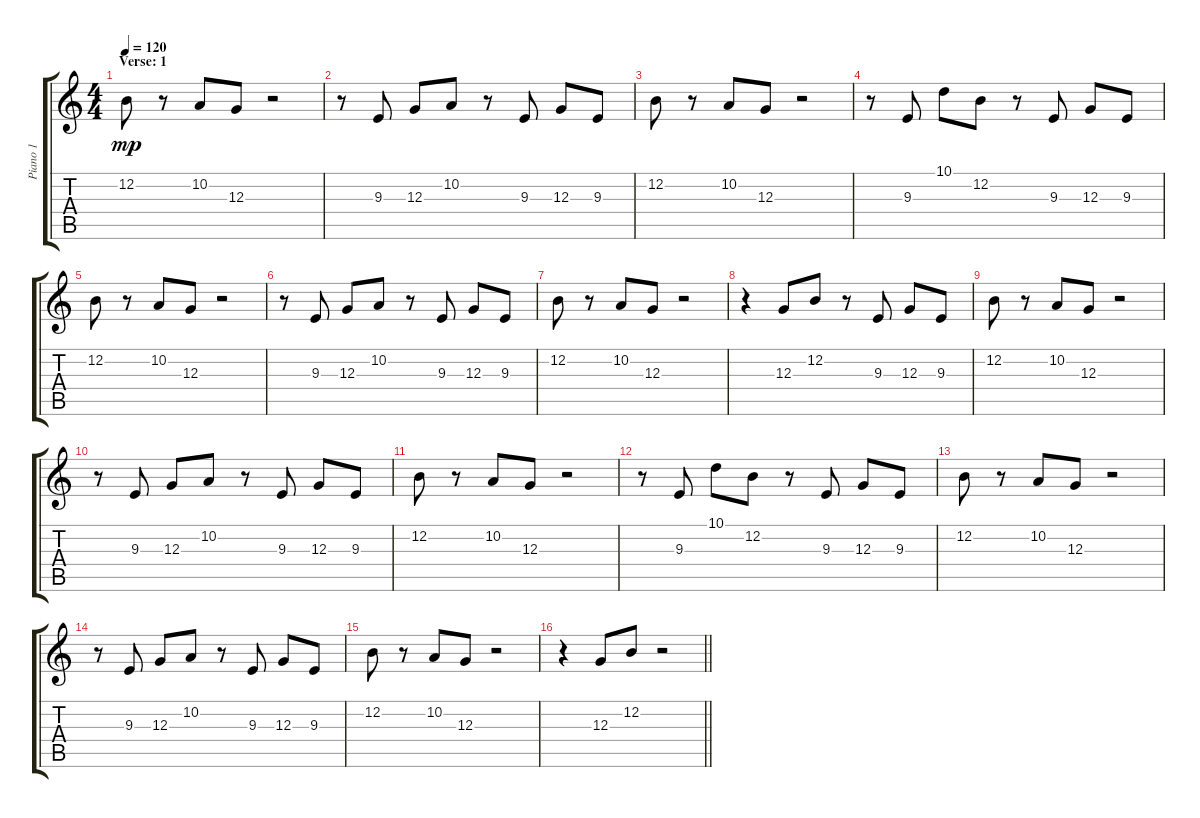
\track ("Piano 1" "Piano 1") {instrument stringensemble1}
\staff {score tabs}
\tuning (E4 B3 G3 D3 A2 E2) {hide}
\ts (4 4)
\section ("" "Verse: 1")
\tempo 120
\clef g2
\ks c
12.2.8{dy mp} r.8 10.2.8 12.3.8 r.2 |
r.8 9.3.8 12.3.8 10.2.8 r.8 9.3.8 12.3.8 9.3.8 |
12.2.8 r.8 10.2.8 12.3.8 r.2 |
r.8 9.3.8 10.1.8 12.2.8 r.8 9.3.8 12.3.8 9.3.8 |
12.2.8 r.8 10.2.8 12.3.8 r.2 |
r.8 9.3.8 12.3.8 10.2.8 r.8 9.3.8 12.3.8 9.3.8 |
12.2.8 r.8 10.2.8 12.3.8 r.2 |
r.4 12.3.8 12.2.8 r.8 9.3.8 12.3.8 9.3.8 |
12.2.8 r.8 10.2.8 12.3.8 r.2 |
r.8 9.3.8 12.3.8 10.2.8 r.8 9.3.8 12.3.8 9.3.8 |
12.2.8 r.8 10.2.8 12.3.8 r.2 |
r.8 9.3.8 10.1.8 12.2.8 r.8 9.3.8 12.3.8 9.3.8 |
12.2.8 r.8 10.2.8 12.3.8 r.2 |
r.8 9.3.8 12.3.8 10.2.8 r.8 9.3.8 12.3.8 9.3.8 |
12.2.8 r.8 10.2.8 12.3.8 r.2 |
\barLineRight lightlight
r.4 12.3.8 12.2.8 r.2
